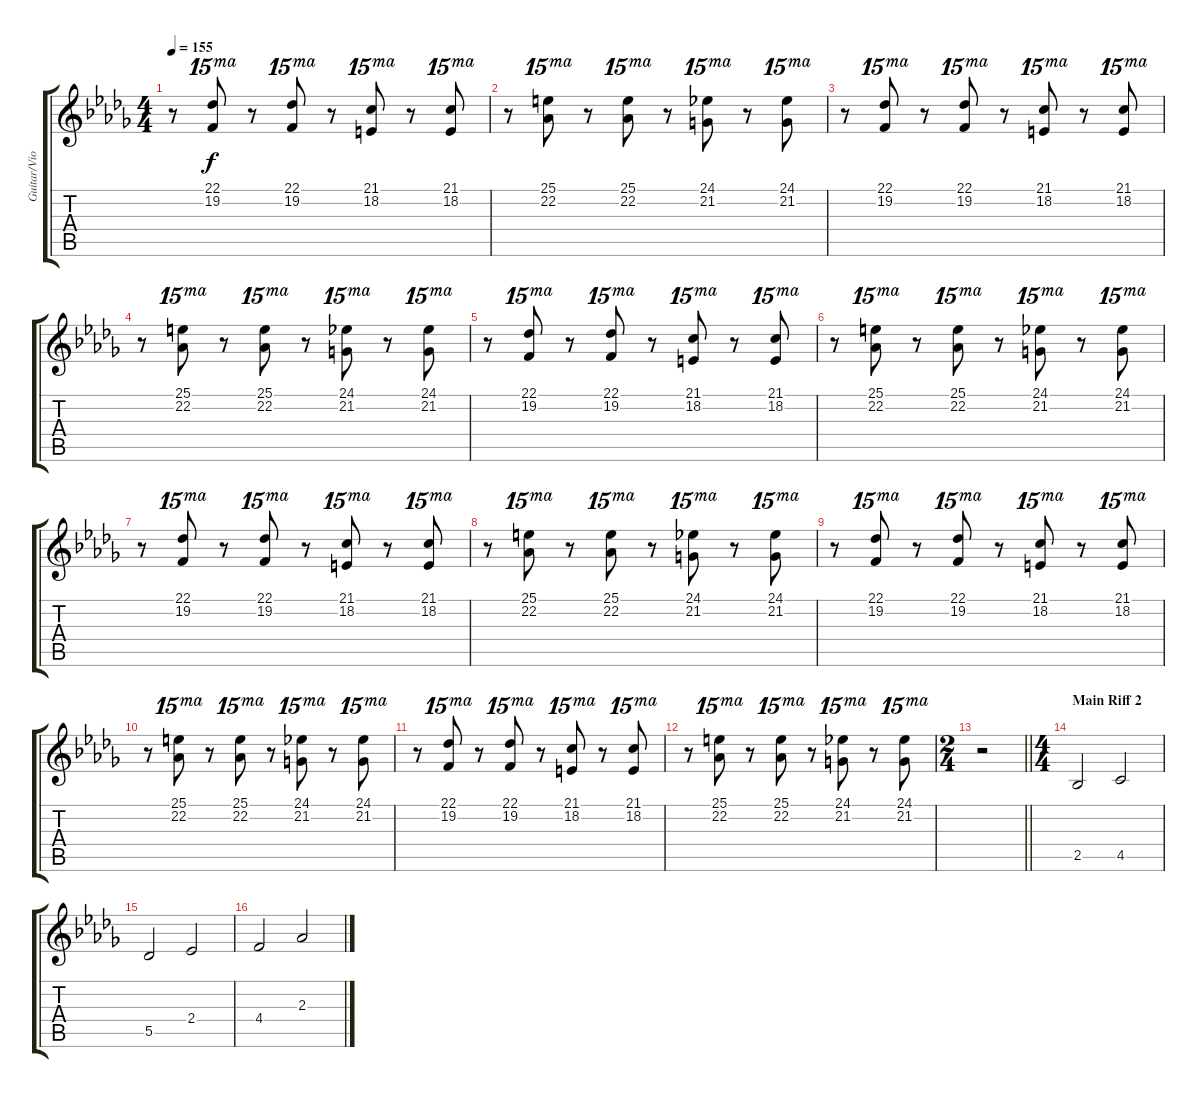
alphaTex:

\track ("Guitar/Violin" "Guitar/Vio") {instrument distortionguitar}
\staff {score tabs}
\tuning (Eb4 Bb3 Gb3 Db3 Ab2 Eb2) {hide}
\ts (4 4)
\tempo 155
\clef g2
\ks bbminor
r.8{dy f instrument violin} (22.1 19.2).8{ot 15ma} r.8 (22.1 19.2).8{ot 15ma} r.8 (21.1 18.2).8{ot 15ma} r.8 (21.1 18.2).8{ot 15ma} |
r.8{instrument violin} (25.1 22.2).8{ot 15ma} r.8 (25.1 22.2).8{ot 15ma} r.8 (24.1 21.2).8{ot 15ma} r.8 (24.1 21.2).8{ot 15ma} |
r.8{instrument violin} (22.1 19.2).8{ot 15ma} r.8 (22.1 19.2).8{ot 15ma} r.8 (21.1 18.2).8{ot 15ma} r.8 (21.1 18.2).8{ot 15ma} |
r.8{instrument violin} (25.1 22.2).8{ot 15ma} r.8 (25.1 22.2).8{ot 15ma} r.8 (24.1 21.2).8{ot 15ma} r.8 (24.1 21.2).8{ot 15ma} |
r.8{instrument violin} (22.1 19.2).8{ot 15ma} r.8 (22.1 19.2).8{ot 15ma} r.8 (21.1 18.2).8{ot 15ma} r.8 (21.1 18.2).8{ot 15ma} |
r.8{instrument violin} (25.1 22.2).8{ot 15ma} r.8 (25.1 22.2).8{ot 15ma} r.8 (24.1 21.2).8{ot 15ma} r.8 (24.1 21.2).8{ot 15ma} |
r.8{instrument violin} (22.1 19.2).8{ot 15ma} r.8 (22.1 19.2).8{ot 15ma} r.8 (21.1 18.2).8{ot 15ma} r.8 (21.1 18.2).8{ot 15ma} |
r.8{instrument violin} (25.1 22.2).8{ot 15ma} r.8 (25.1 22.2).8{ot 15ma} r.8 (24.1 21.2).8{ot 15ma} r.8 (24.1 21.2).8{ot 15ma} |
r.8{instrument violin} (22.1 19.2).8{ot 15ma} r.8 (22.1 19.2).8{ot 15ma} r.8 (21.1 18.2).8{ot 15ma} r.8 (21.1 18.2).8{ot 15ma} |
r.8{instrument violin} (25.1 22.2).8{ot 15ma} r.8 (25.1 22.2).8{ot 15ma} r.8 (24.1 21.2).8{ot 15ma} r.8 (24.1 21.2).8{ot 15ma} |
r.8{instrument violin} (22.1 19.2).8{ot 15ma} r.8 (22.1 19.2).8{ot 15ma} r.8 (21.1 18.2).8{ot 15ma} r.8 (21.1 18.2).8{ot 15ma} |
r.8{instrument violin} (25.1 22.2).8{ot 15ma} r.8 (25.1 22.2).8{ot 15ma} r.8 (24.1 21.2).8{ot 15ma} r.8 (24.1 21.2).8{ot 15ma} |
\ts (2 4)
\barLineRight lightlight
r.2 |
\ts (4 4)
\section ("" "Main Riff 2")
2.5.2{instrument distortionguitar} 4.5.2 |
5.5.2 2.4.2 |
4.4.2 2.3.2
